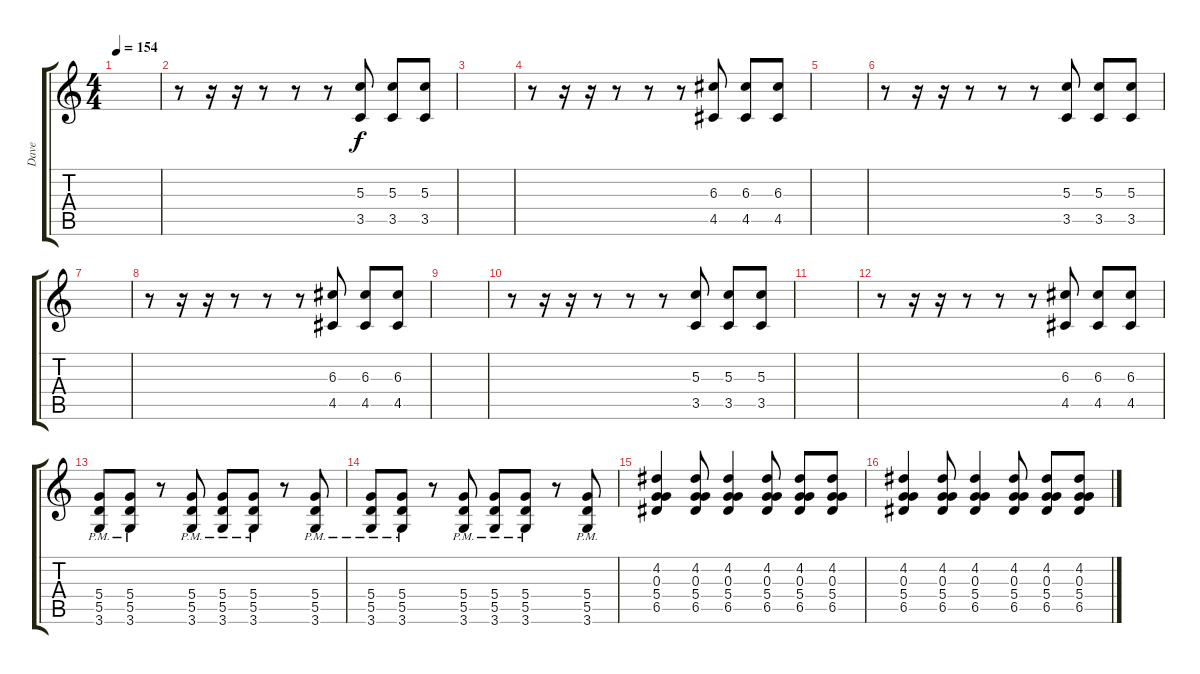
\track ("Dave" "Dave") {instrument overdrivenguitar}
\staff {score tabs}
\tuning (E4 B3 G3 D3 A2 E2) {hide}
\ts (4 4)
\tempo 154
\clef g2
\ks c
|
r.8 r.16 r.16 r.8 r.8 r.8 (5.3 3.5).8 (5.3 3.5).8 (5.3 3.5).8 |
|
r.8 r.16 r.16 r.8 r.8 r.8 (6.3 4.5).8 (6.3 4.5).8 (6.3 4.5).8 |
|
r.8 r.16 r.16 r.8 r.8 r.8 (5.3 3.5).8 (5.3 3.5).8 (5.3 3.5).8 |
|
r.8 r.16 r.16 r.8 r.8 r.8 (6.3 4.5).8 (6.3 4.5).8 (6.3 4.5).8 |
|
r.8 r.16 r.16 r.8 r.8 r.8 (5.3 3.5).8 (5.3 3.5).8 (5.3 3.5).8 |
|
r.8 r.16 r.16 r.8 r.8 r.8 (6.3 4.5).8 (6.3 4.5).8 (6.3 4.5).8 |
(5.4{pm} 5.5{pm} 3.6{pm}).8 (5.4{pm} 5.5{pm} 3.6{pm}).8 r.8 (5.4{pm} 5.5{pm} 3.6{pm}).8 (5.4{pm} 5.5{pm} 3.6{pm}).8 (5.4{pm} 5.5{pm} 3.6{pm}).8 r.8 (5.4{pm} 5.5{pm} 3.6{pm}).8 |
(5.4{pm} 5.5{pm} 3.6{pm}).8 (5.4{pm} 5.5{pm} 3.6{pm}).8 r.8 (5.4{pm} 5.5{pm} 3.6{pm}).8 (5.4{pm} 5.5{pm} 3.6{pm}).8 (5.4{pm} 5.5{pm} 3.6{pm}).8 r.8 (5.4{pm} 5.5{pm} 3.6{pm}).8 |
(4.2 0.3 5.4 6.5).4 (4.2 0.3 5.4 6.5).8 (4.2 0.3 5.4 6.5).4 (4.2 0.3 5.4 6.5).8 (4.2 0.3 5.4 6.5).8 (4.2 0.3 5.4 6.5).8 |
(4.2 0.3 5.4 6.5).4 (4.2 0.3 5.4 6.5).8 (4.2 0.3 5.4 6.5).4 (4.2 0.3 5.4 6.5).8 (4.2 0.3 5.4 6.5).8 (4.2 0.3 5.4 6.5).8
